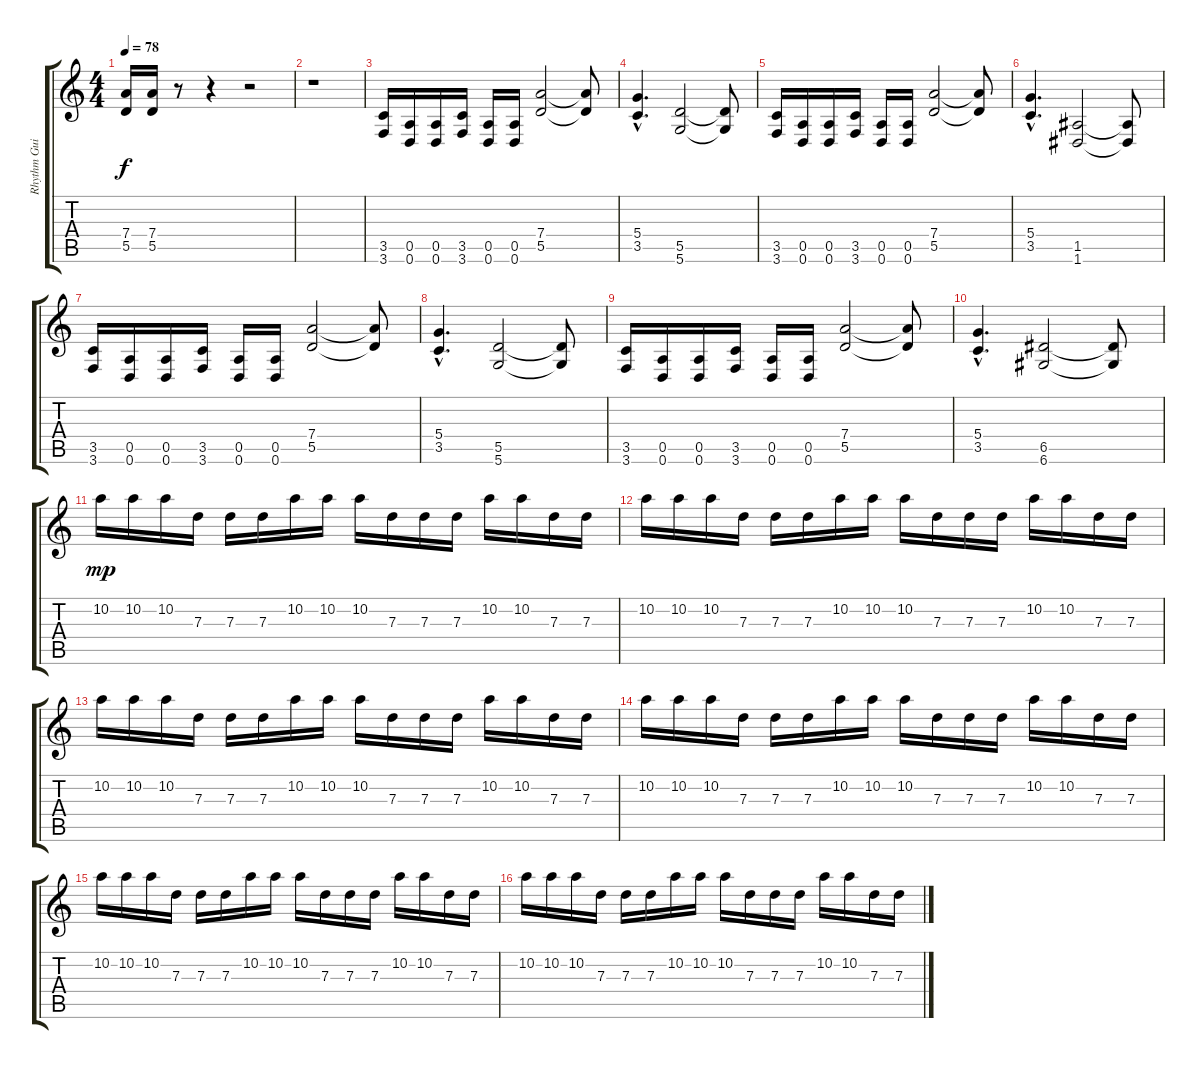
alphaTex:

\track ("Rhythm Guitar" "Rhythm Gui") {instrument electricguitarclean}
\staff {score tabs}
\tuning (E4 B3 G3 D3 A2 D2) {hide}
\ts (4 4)
\tempo 78
\clef g2
\ks c
(7.4 5.5).16{dy f} (7.4 5.5).16 r.8 r.4 r.2 |
r.1 |
(3.5 3.6).16 (0.5 0.6).16 (0.5 0.6).16 (3.5 3.6).16 (0.5 0.6).16 (0.5 0.6).16 (7.4 5.5).2 (7.4{t} 5.5{t}).8 |
(5.4{hac} 3.5{hac}).4{d} (5.5 5.6).2 (5.5{t} 5.6{t}).8 |
(3.5 3.6).16 (0.5 0.6).16 (0.5 0.6).16 (3.5 3.6).16 (0.5 0.6).16 (0.5 0.6).16 (7.4 5.5).2 (7.4{t} 5.5{t}).8 |
(5.4{hac} 3.5{hac}).4{d} (1.5 1.6).2 (1.5{t} 1.6{t}).8 |
(3.5 3.6).16 (0.5 0.6).16 (0.5 0.6).16 (3.5 3.6).16 (0.5 0.6).16 (0.5 0.6).16 (7.4 5.5).2 (7.4{t} 5.5{t}).8 |
(5.4{hac} 3.5{hac}).4{d} (5.5 5.6).2 (5.5{t} 5.6{t}).8 |
(3.5 3.6).16 (0.5 0.6).16 (0.5 0.6).16 (3.5 3.6).16 (0.5 0.6).16 (0.5 0.6).16 (7.4 5.5).2 (7.4{t} 5.5{t}).8 |
(5.4{hac} 3.5{hac}).4{d} (6.5 6.6).2 (6.5{t} 6.6{t}).8 |
10.2.16{dy mp} 10.2.16 10.2.16 7.3.16 7.3.16 7.3.16 10.2.16 10.2.16 10.2.16 7.3.16 7.3.16 7.3.16 10.2.16 10.2.16 7.3.16 7.3.16 |
10.2.16 10.2.16 10.2.16 7.3.16 7.3.16 7.3.16 10.2.16 10.2.16 10.2.16 7.3.16 7.3.16 7.3.16 10.2.16 10.2.16 7.3.16 7.3.16 |
10.2.16 10.2.16 10.2.16 7.3.16 7.3.16 7.3.16 10.2.16 10.2.16 10.2.16 7.3.16 7.3.16 7.3.16 10.2.16 10.2.16 7.3.16 7.3.16 |
10.2.16 10.2.16 10.2.16 7.3.16 7.3.16 7.3.16 10.2.16 10.2.16 10.2.16 7.3.16 7.3.16 7.3.16 10.2.16 10.2.16 7.3.16 7.3.16 |
10.2.16 10.2.16 10.2.16 7.3.16 7.3.16 7.3.16 10.2.16 10.2.16 10.2.16 7.3.16 7.3.16 7.3.16 10.2.16 10.2.16 7.3.16 7.3.16 |
10.2.16 10.2.16 10.2.16 7.3.16 7.3.16 7.3.16 10.2.16 10.2.16 10.2.16 7.3.16 7.3.16 7.3.16 10.2.16 10.2.16 7.3.16 7.3.16
